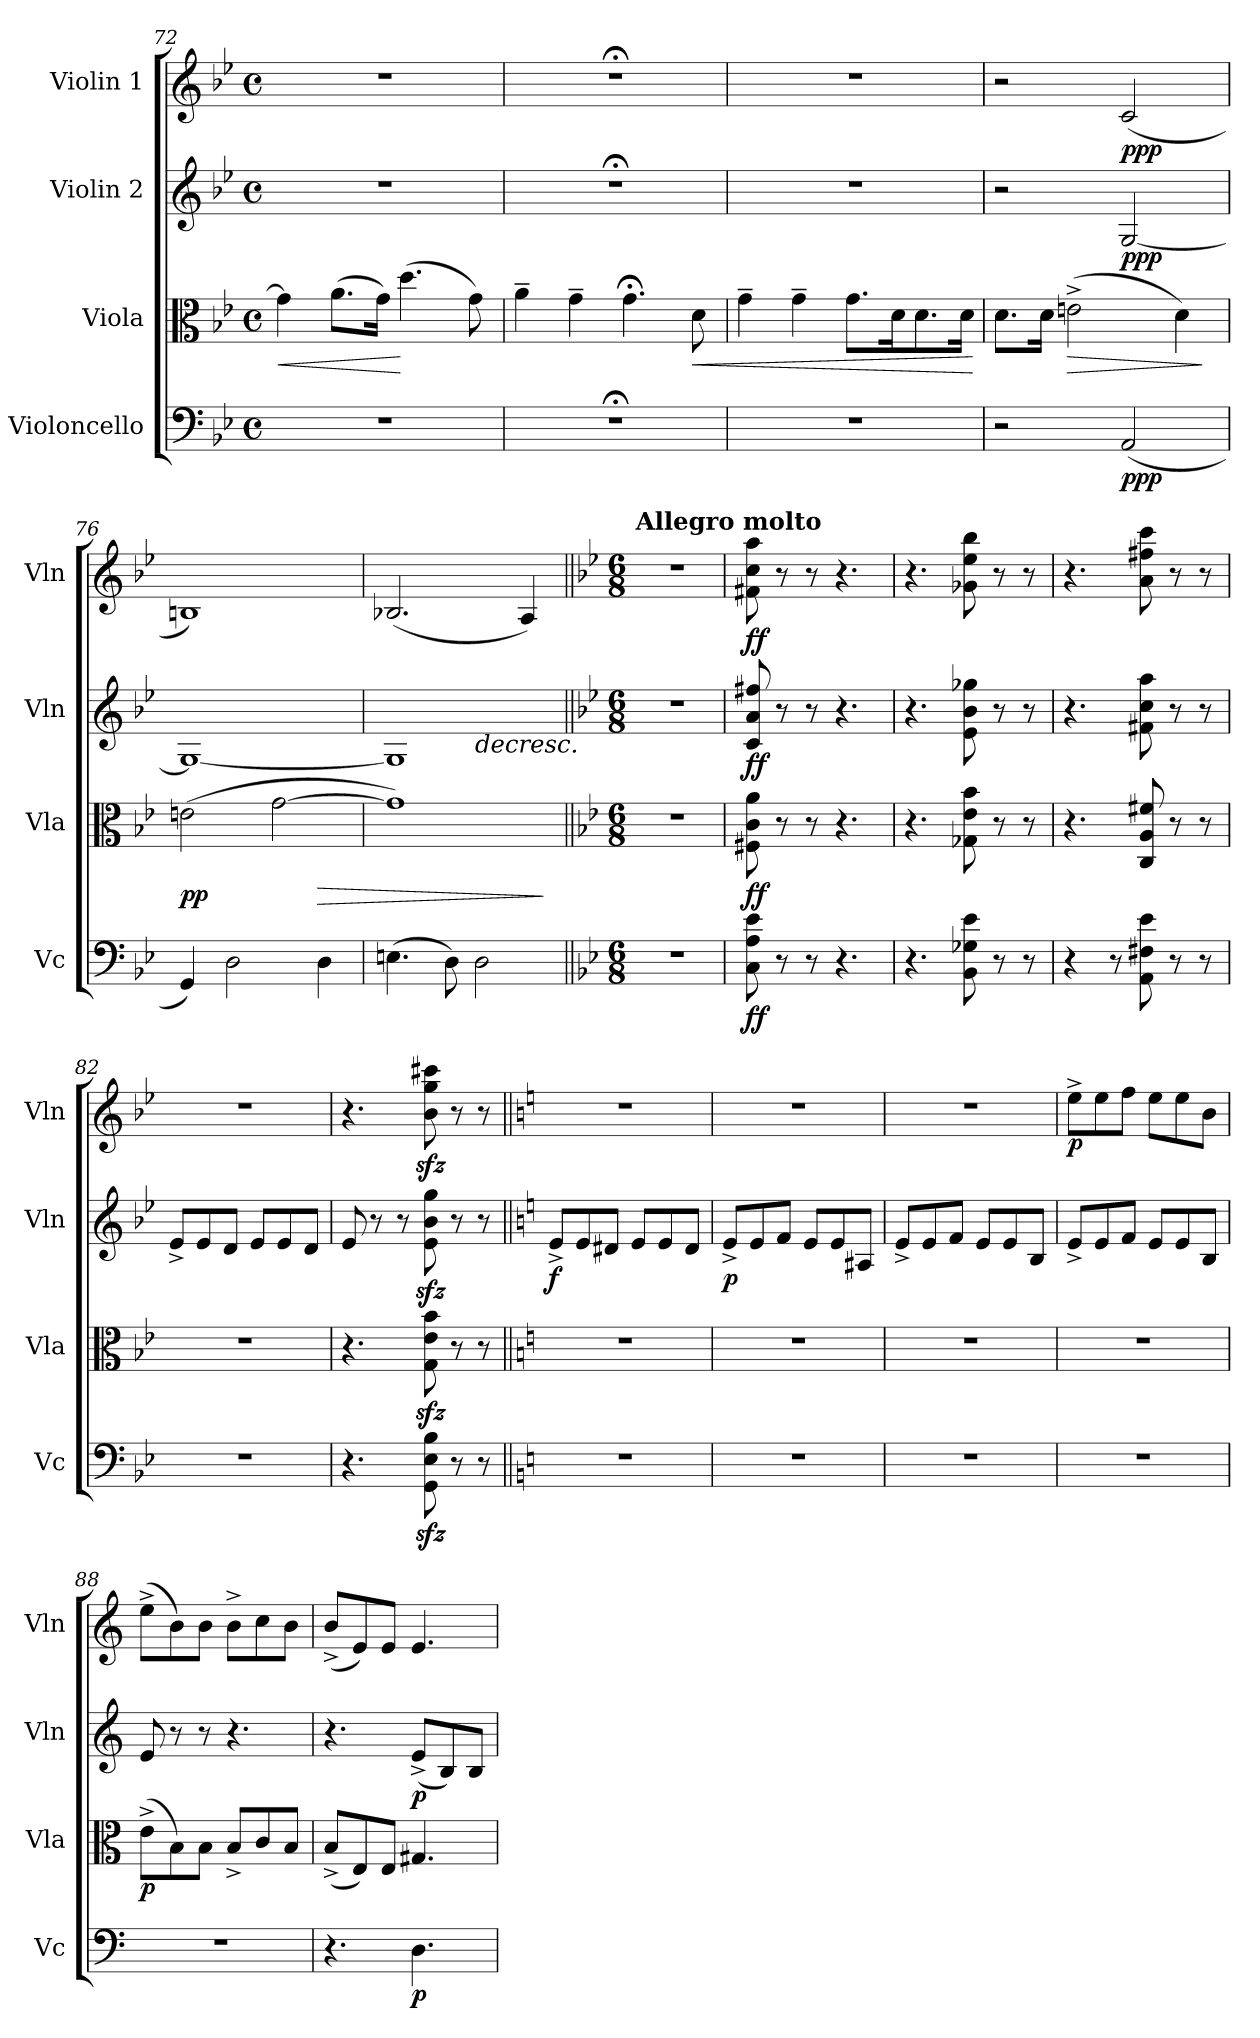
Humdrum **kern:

**kern	**dynam	**kern	**dynam	**kern	**dynam	**kern	**dynam
*part4	*part4	*part3	*part3	*part2	*part2	*part1	*part1
*staff4	*staff4	*staff3	*staff3	*staff2	*staff2	*staff1	*staff1
*I"Violoncello	*	*I"Viola	*	*I"Violin 2	*	*I"Violin 1	*
*I'Vc	*	*I'Vla	*	*I'Vln	*	*I'Vln	*
*clefF4	*	*clefC3	*	*clefG2	*	*clefG2	*
*k[b-e-]	*	*k[b-e-]	*	*k[b-e-]	*	*k[b-e-]	*
*M4/4	*	*M4/4	*	*M4/4	*	*M4/4	*
*met(c)	*	*met(c)	*	*met(c)	*	*met(c)	*
=72	=72	=72	=72	=72	=72	=72	=72
!	!	!	!LO:HP:b	!	!	!	!
1r	.	4g\]	<	1r	.	1r	.
.	.	(>8.a\L	.	.	.	.	.
.	.	16g\Jk)	.	.	.	.	.
.	.	(>4.dd\	[	.	.	.	.
.	.	8g\)	.	.	.	.	.
!!LO:LB:g=z
=73	=73	=73	=73	=73	=73	=73	=73
1r;<	.	4a~\	.	1r;<	.	1r;<	.
.	.	4g~\	.	.	.	.	.
.	.	4.g;<\	.	.	.	.	.
!	!	!	!LO:HP:b	!	!	!	!
.	.	8d\	<	.	.	.	.
=74	=74	=74	=74	=74	=74	=74	=74
1r	.	4g~\	.	1r	.	1r	.
.	.	4g~\	.	.	.	.	.
.	.	8.g\L	.	.	.	.	.
.	.	16d\K	.	.	.	.	.
.	.	8.d\	.	.	.	.	.
.	.	16d\Jk	.	.	.	.	.
.	.	.	[	.	.	.	.
=75	=75	=75	=75	=75	=75	=75	=75
2r	.	8.d\L	.	2r	.	2r	.
.	.	16d\Jk	.	.	.	.	.
!	!	!	!LO:HP:b	!	!	!	!
.	.	(>2en^\	>	.	.	.	.
!	!LO:DY:b	!	!	!	!LO:DY:b	!	!LO:DY:b
(<2AA/	ppp	.	.	[2G/	ppp	(<2c/	ppp
.	.	4d\)	.	.	.	.	.
.	.	.	]	.	.	.	.
=76	=76	=76	=76	=76	=76	=76	=76
*	*	*^	*	*	*	*	*
!	!	!	!	!LO:DY:b	!	!	!	!
4GG/)	.	(>2en\	2ryy	pp	1G_	.	1Bn)	.
2D\	.	.	.	.	.	.	.	.
.	.	[2g\	4ryy	.	.	.	.	.
!	!	!	!	!LO:HP:b	!	!	!	!
4D\	.	.	4ryy	>	.	.	.	.
=77	=77	=77	=77	=77	=77	=77	=77	=77
*	*	*	*	*	*^	*	*^	*
(>4.En\	.	1g])	2ryy	.	1G]	2ryy	.	(<2.B-X/	2ryy	.
8D\)	.	.	.	.	.	.	.	.	.	.
!	!	!	!	!	!	!	!LO:HP:b	!	!	!
2D\	.	.	2ryy	.	.	2ryy	>	.	2ryy	.
.	.	.	.	.	.	.	.	4A/)	.	.
*	*	*v	*v	*	*	*	*	*v	*v	*
*	*	*	*	*v	*v	*	*	*
.	.	.	]	.	.	.	.
!!LO:LB:g=z
=78||	=78||	=78||	=78||	=78||	=78||	=78||	=78||
*k[b-e-]	*	*k[b-e-]	*	*k[b-e-]	*	*k[b-e-]	*
*M6/8	*	*M6/8	*	*M6/8	*	*M6/8	*
!	!	!	!	!	!	!LO:TX:a:B:t=Allegro molto	!
2.r	.	2.r	.	2.r	.	2.r	.
=79	=79	=79	=79	=79	=79	=79	=79
!	!LO:DY:b	!	!LO:DY:b	!	!LO:DY:b	!	!LO:DY:b
8C\ 8A\ 8e-\	ff	8F#X\ 8c\ 8a\	ff	8c/ 8a/ 8ff#X/	ff	8f#X\ 8cc\ 8aa\	ff
8r	.	8r	.	8r	.	8r	.
8r	.	8r	.	8r	.	8r	.
4.r	.	4.r	.	4.r	.	4.r	.
=80	=80	=80	=80	=80	=80	=80	=80
4.r	.	4.r	.	4.r	.	4.r	.
8BB-\ 8G-X\ 8e-\	.	8G-X\ 8e-\ 8b-\	.	8e-\ 8b-\ 8gg-X\	.	8g-X\ 8ee-\ 8bb-\	.
8r	.	8r	.	8r	.	8r	.
8r	.	8r	.	8r	.	8r	.
=81	=81	=81	=81	=81	=81	=81	=81
4r	.	4.r	.	4.r	.	4.r	.
8r	.	.	.	.	.	.	.
8AA\ 8F#X\ 8e-\	.	8C/ 8A/ 8f#X/	.	8f#X\ 8cc\ 8aa\	.	8a\ 8ff#X\ 8ccc\	.
8r	.	8r	.	8r	.	8r	.
8r	.	8r	.	8r	.	8r	.
=82	=82	=82	=82	=82	=82	=82	=82
2.r	.	2.r	.	8e-^/L	.	2.r	.
.	.	.	.	8e-/	.	.	.
.	.	.	.	8d/J	.	.	.
.	.	.	.	8e-/L	.	.	.
.	.	.	.	8e-/	.	.	.
.	.	.	.	8d/J	.	.	.
=83	=83	=83	=83	=83	=83	=83	=83
4.r	.	4.r	.	8e-/	.	4.r	.
.	.	.	.	8r	.	.	.
.	.	.	.	8r	.	.	.
8GG\zz< 8E-\zz< 8B-\zz<	.	8G\zz< 8e-\zz< 8b-\zz<	.	8e-\zz< 8b-\zz< 8gg\zz<	.	8b-\zz< 8gg\zz< 8ccc#X\zz<	.
8r	.	8r	.	8r	.	8r	.
8r	.	8r	.	8r	.	8r	.
!!LO:LB:g=z
=84||	=84||	=84||	=84||	=84||	=84||	=84||	=84||
*k[]	*	*k[]	*	*k[]	*	*k[]	*
!	!	!	!	!	!LO:DY:b	!	!
2.r	.	2.r	.	8e^/L	f	2.r	.
.	.	.	.	8e/	.	.	.
.	.	.	.	8d#X/J	.	.	.
.	.	.	.	8e/L	.	.	.
.	.	.	.	8e/	.	.	.
.	.	.	.	8d#/J	.	.	.
.	.	.	.	.	]	.	.
=85	=85	=85	=85	=85	=85	=85	=85
!	!	!	!	!	!LO:DY:b	!	!
2.r	.	2.r	.	8e^/L	p	2.r	.
.	.	.	.	8e/	.	.	.
.	.	.	.	8f/J	.	.	.
.	.	.	.	8e/L	.	.	.
.	.	.	.	8e/	.	.	.
.	.	.	.	8A#X/J	.	.	.
=86	=86	=86	=86	=86	=86	=86	=86
2.r	.	2.r	.	8e^/L	.	2.r	.
.	.	.	.	8e/	.	.	.
.	.	.	.	8f/J	.	.	.
.	.	.	.	8e/L	.	.	.
.	.	.	.	8e/	.	.	.
.	.	.	.	8B/J	.	.	.
=87	=87	=87	=87	=87	=87	=87	=87
!	!	!	!	!	!	!	!LO:DY:b
2.r	.	2.r	.	8e^/L	.	8ee^\L	p
.	.	.	.	8e/	.	8ee\	.
.	.	.	.	8f/J	.	8ff\J	.
.	.	.	.	8e/L	.	8ee\L	.
.	.	.	.	8e/	.	8ee\	.
.	.	.	.	8B/J	.	8b\J	.
=88	=88	=88	=88	=88	=88	=88	=88
!	!	!	!LO:DY:b	!	!	!	!
2.r	.	(>8e^\L	p	8e/	.	(>8ee^\L	.
.	.	8B\)	.	8r	.	8b\)	.
.	.	8B\J	.	8r	.	8b\J	.
.	.	8B^/L	.	4.r	.	8b^\L	.
.	.	8c/	.	.	.	8cc\	.
.	.	8B/J	.	.	.	8b\J	.
!!LO:PB:g=z
=89	=89	=89	=89	=89	=89	=89	=89
4.r	.	(<8B^/L	.	4.r	.	(<8b^/L	.
.	.	8E/)	.	.	.	8e/)	.
.	.	8E/J	.	.	.	8e/J	.
!	!LO:DY:b	!	!	!	!LO:DY:b	!	!
4.D\	p	4.G#X/	.	(<8e^/L	p	4.e/	.
.	.	.	.	8B/)	.	.	.
.	.	.	.	8B/J	.	.	.
=	=	=	=	=	=	=	=
*-	*-	*-	*-	*-	*-	*-	*-
